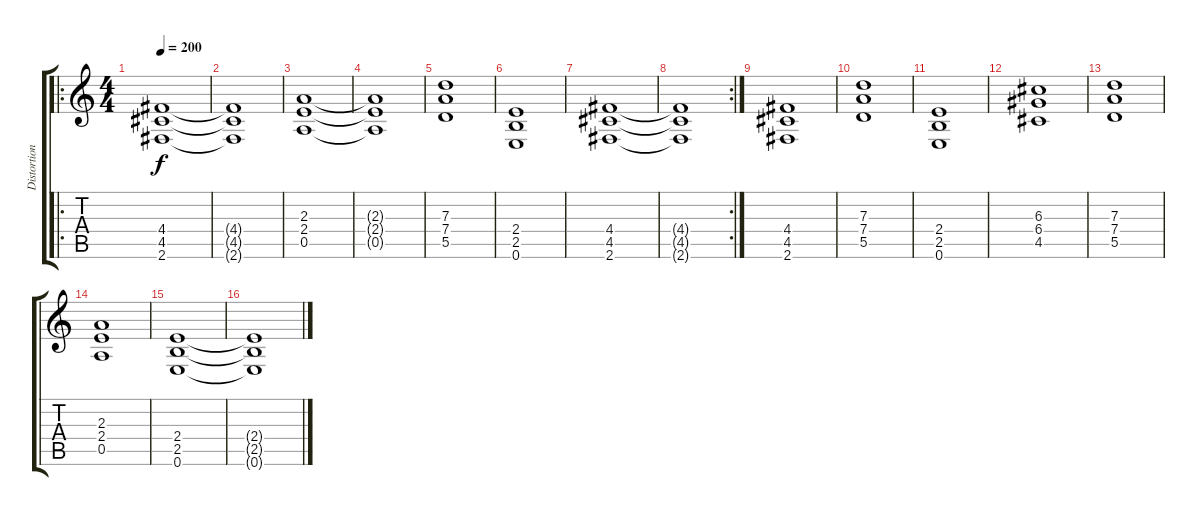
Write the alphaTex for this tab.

\track ("Distortion Guitar 3" "Distortion") {instrument distortionguitar}
\staff {score tabs}
\tuning (E4 B3 G3 D3 A2 E2) {hide}
\ro
\ts (4 4)
\tempo 200
\clef g2
\ks c
(4.4 4.5 2.6).1{dy f} |
(4.4{t} 4.5{t} 2.6{t}).1 |
(2.3 2.4 0.5).1 |
(2.3{t} 2.4{t} 0.5{t}).1 |
(7.3 7.4 5.5).1 |
(2.4 2.5 0.6).1 |
(4.4 4.5 2.6).1 |
\rc 2
(4.4{t} 4.5{t} 2.6{t}).1 |
(4.4 4.5 2.6).1 |
(7.3 7.4 5.5).1 |
(2.4 2.5 0.6).1 |
(6.3 6.4 4.5).1 |
(7.3 7.4 5.5).1 |
(2.3 2.4 0.5).1 |
(2.4 2.5 0.6).1 |
(2.4{t} 2.5{t} 0.6{t}).1
